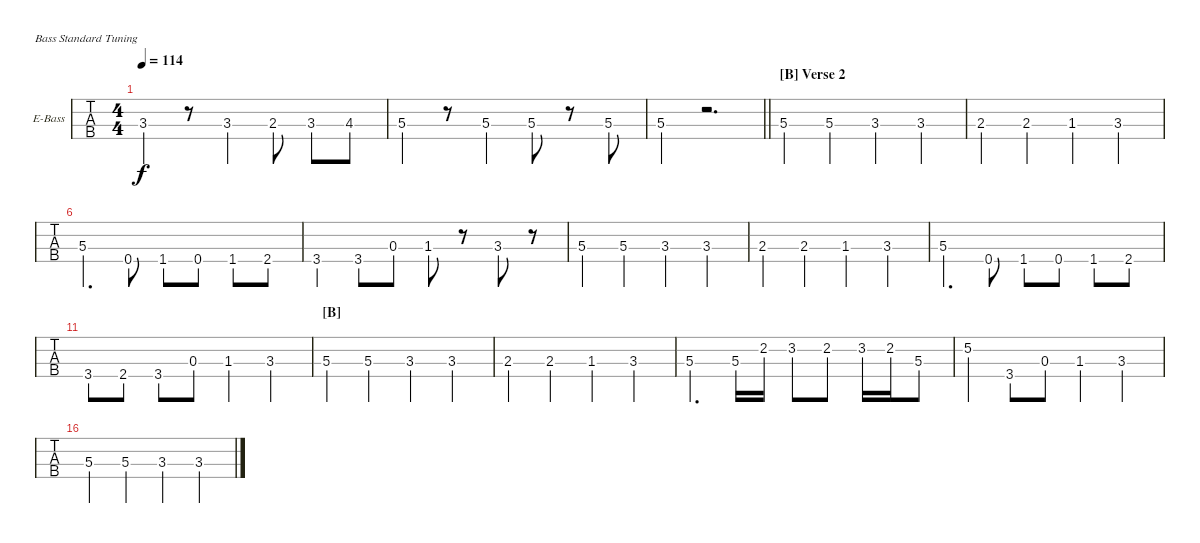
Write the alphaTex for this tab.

\bracketExtendMode nobrackets
\firstSystemTrackNameOrientation horizontal
\otherSystemsTrackNameOrientation horizontal
\defaultBarNumberDisplay FirstOfSystem
\track ("Bass" "E-Bass") {instrument electricbassfinger}
\staff {tabs}
\tuning (G2 D2 A1 E1)
\ts (4 4)
\tempo 114
\clef f4
\ks c
3.3.4{dy f} r.8 3.3.4 2.3.8 3.3.8 4.3.8 |
5.3.4 r.8 5.3.4 5.3.8 r.8 5.3.8 |
\barLineRight lightlight
5.3.4 r.2{d} |
\section ("B" "Verse 2")
5.3.4 5.3.4 3.3.4 3.3.4 |
2.3.4 2.3.4 1.3.4 3.3.4 |
5.3.4{d} 0.4.8 1.4.8 0.4.8 1.4.8 2.4.8 |
3.4.4 3.4.8 0.3.8 1.3.8 r.8 3.3.8 r.8 |
5.3.4 5.3.4 3.3.4 3.3.4 |
2.3.4 2.3.4 1.3.4 3.3.4 |
5.3.4{d} 0.4.8 1.4.8 0.4.8 1.4.8 2.4.8 |
3.4.8 2.4.8 3.4.8 0.3.8 1.3.4 3.3.4 |
\section ("B" "")
5.3.4 5.3.4 3.3.4 3.3.4 |
2.3.4 2.3.4 1.3.4 3.3.4 |
5.3.4{d} 5.3.16 2.2.16 3.2.8 2.2.8 3.2.16 2.2.16 5.3.8 |
\section ("" "")
5.2.4 3.4.8 0.3.8 1.3.4 3.3.4 |
5.3.4 5.3.4 3.3.4 3.3.4
